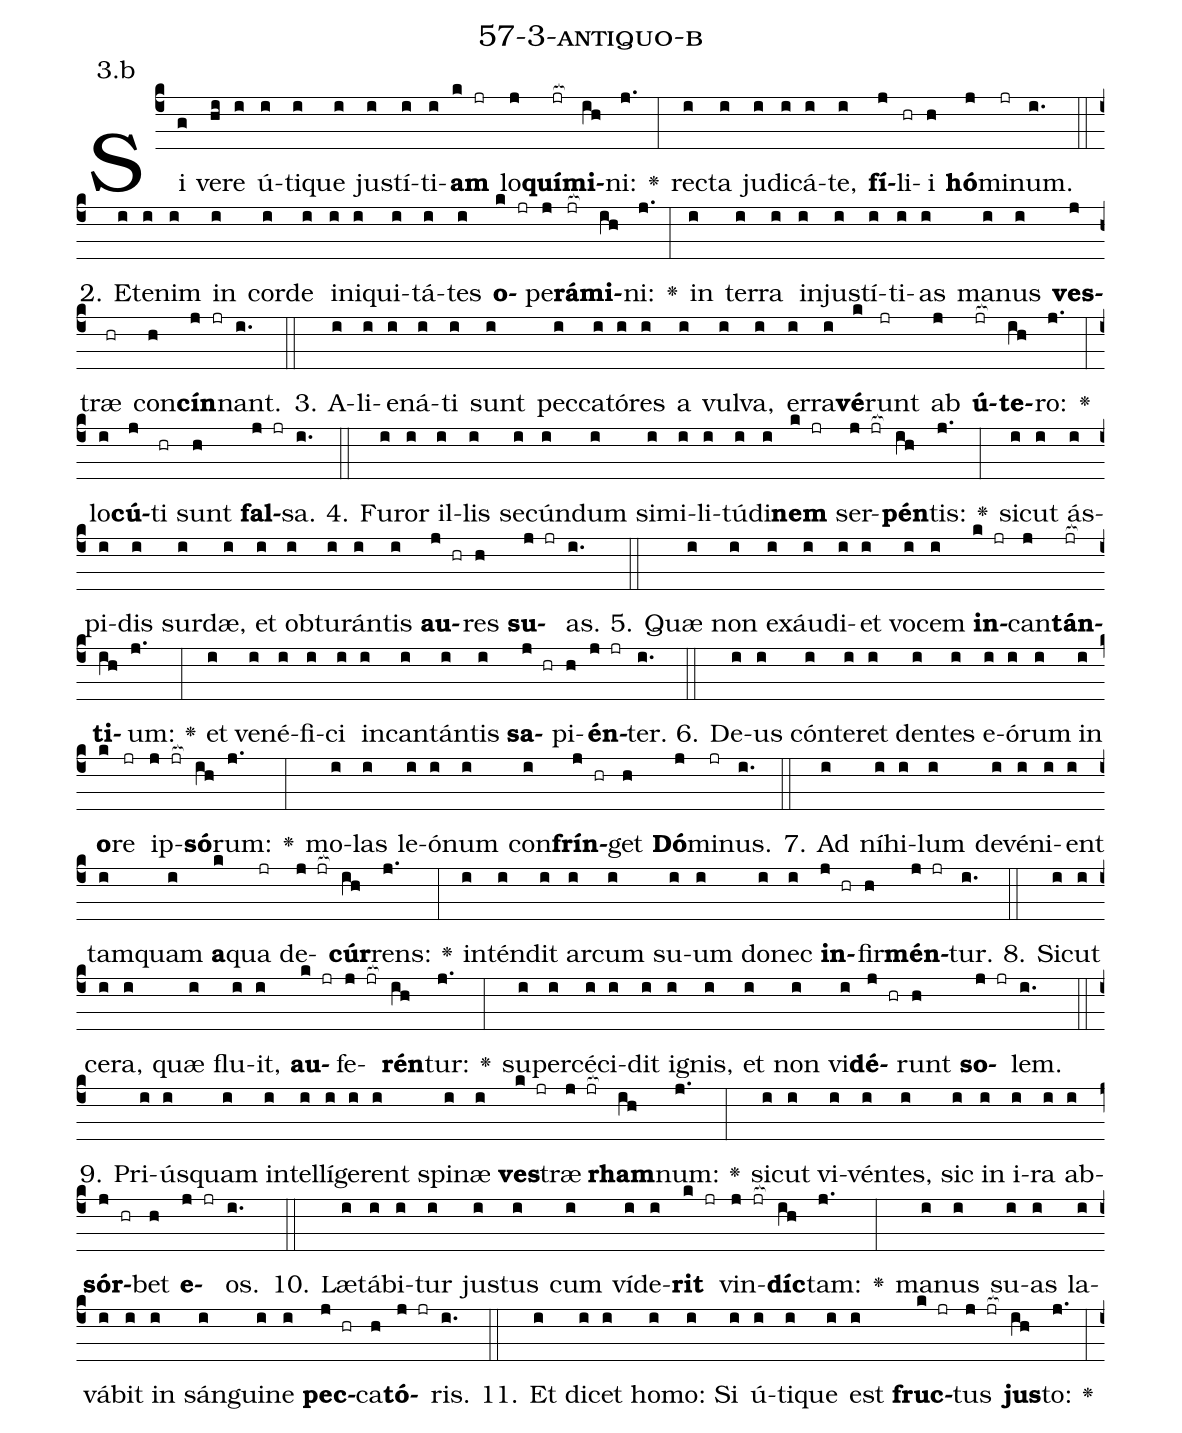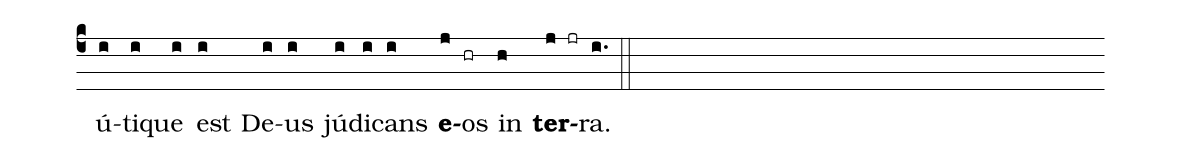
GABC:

name: 57-3-antiquo-b;
annotation: 3.b;
%%
(c4)Si(g) ve(hi)re(i) ú(i)ti(i)que(i) jus(i)tí(i)ti(i)<b>am</b>(k jr) lo(j)<b>quí</b>(jr[ocb:1{])<b>mi</b>(ih[ocb:0}])ni:(j.) <v>\greheightstar</v>(:) rec(i)ta(i) ju(i)di(i)cá(i)te,(i) <b>fí</b>(j)li(hr)i(h) <b>hó</b>(j)mi(jr)num.(i.) (::)
2. Et(i)e(i)nim(i) in(i) cor(i)de(i) in(i)i(i)qui(i)tá(i)tes(i) <b>o</b>(k jr)pe(j)<b>rá</b>(jr[ocb:1{])<b>mi</b>(ih[ocb:0}])ni:(j.) <v>\greheightstar</v>(:) in(i) ter(i)ra(i) in(i)jus(i)tí(i)ti(i)as(i) ma(i)nus(i) <b>ves</b>(j)træ(hr) con(h)<b>cín</b>(j jr)nant.(i.) (::)
3. A(i)li(i)e(i)ná(i)ti(i) sunt(i) pec(i)ca(i)tó(i)res(i) a(i) vul(i)va,(i) er(i)ra(i)<b>vé</b>(k)runt(jr) ab(j) <b>ú</b>(jr[ocb:1{])<b>te</b>(ih[ocb:0}])ro:(j.) <v>\greheightstar</v>(:) lo(i)<b>cú</b>(j)ti(hr) sunt(h) <b>fal</b>(j jr)sa.(i.) (::)
4. Fu(i)ror(i) il(i)lis(i) se(i)cún(i)dum(i) si(i)mi(i)li(i)tú(i)di(i)<b>nem</b>(k jr) ser(j jr[ocb:1{])<b>pén</b>(ih[ocb:0}])tis:(j.) <v>\greheightstar</v>(:) sic(i)ut(i) ás(i)pi(i)dis(i) sur(i)dæ,(i) et(i) ob(i)tu(i)rán(i)tis(i) <b>au</b>(j hr)res(h) <b>su</b>(j jr)as.(i.) (::)
5. Quæ(i) non(i) ex(i)áu(i)di(i)et(i) vo(i)cem(i) <b>in</b>(k jr)can(j)<b>tán</b>(jr[ocb:1{])<b>ti</b>(ih[ocb:0}])um:(j.) <v>\greheightstar</v>(:) et(i) ve(i)né(i)fi(i)ci(i) in(i)can(i)tán(i)tis(i) <b>sa</b>(j hr)pi(h)<b>én</b>(j jr)ter.(i.) (::)
6. De(i)us(i) cón(i)te(i)ret(i) den(i)tes(i) e(i)ó(i)rum(i) in(i) <b>o</b>(k)re(jr) ip(j jr[ocb:1{])<b>só</b>(ih[ocb:0}])rum:(j.) <v>\greheightstar</v>(:) mo(i)las(i) le(i)ó(i)num(i) con(i)<b>frín</b>(j hr)get(h) <b>Dó</b>(j)mi(jr)nus.(i.) (::)
7. Ad(i) ní(i)hi(i)lum(i) de(i)vé(i)ni(i)ent(i) tam(i)quam(i) <b>a</b>(k)qua(jr) de(j jr[ocb:1{])<b>cúr</b>(ih[ocb:0}])rens:(j.) <v>\greheightstar</v>(:) in(i)tén(i)dit(i) ar(i)cum(i) su(i)um(i) do(i)nec(i) <b>in</b>(j hr)fir(h)<b>mén</b>(j jr)tur.(i.) (::)
8. Sic(i)ut(i) ce(i)ra,(i) quæ(i) flu(i)it,(i) <b>au</b>(k jr)fe(j jr[ocb:1{])<b>rén</b>(ih[ocb:0}])tur:(j.) <v>\greheightstar</v>(:) su(i)per(i)cé(i)ci(i)dit(i) i(i)gnis,(i) et(i) non(i) vi(i)<b>dé</b>(j hr)runt(h) <b>so</b>(j jr)lem.(i.) (::)
9. Pri(i)ús(i)quam(i) in(i)tel(i)lí(i)ge(i)rent(i) spi(i)næ(i) <b>ves</b>(k jr)træ(j jr[ocb:1{]) <b>rham</b>(ih[ocb:0}])num:(j.) <v>\greheightstar</v>(:) sic(i)ut(i) vi(i)vén(i)tes,(i) sic(i) in(i) i(i)ra(i) ab(i)<b>sór</b>(j hr)bet(h) <b>e</b>(j jr)os.(i.) (::)
10. Læ(i)tá(i)bi(i)tur(i) jus(i)tus(i) cum(i) ví(i)de(i)<b>rit</b>(k jr) vin(j jr[ocb:1{])<b>díc</b>(ih[ocb:0}])tam:(j.) <v>\greheightstar</v>(:) ma(i)nus(i) su(i)as(i) la(i)vá(i)bit(i) in(i) sán(i)gui(i)ne(i) <b>pec</b>(j hr)ca(h)<b>tó</b>(j jr)ris.(i.) (::)
11. Et(i) di(i)cet(i) ho(i)mo:(i) Si(i) ú(i)ti(i)que(i) est(i) <b>fruc</b>(k jr)tus(j jr[ocb:1{]) <b>jus</b>(ih[ocb:0}])to:(j.) <v>\greheightstar</v>(:) ú(i)ti(i)que(i) est(i) De(i)us(i) jú(i)di(i)cans(i) <b>e</b>(j)os(hr) in(h) <b>ter</b>(j jr)ra.(i.) (::)
